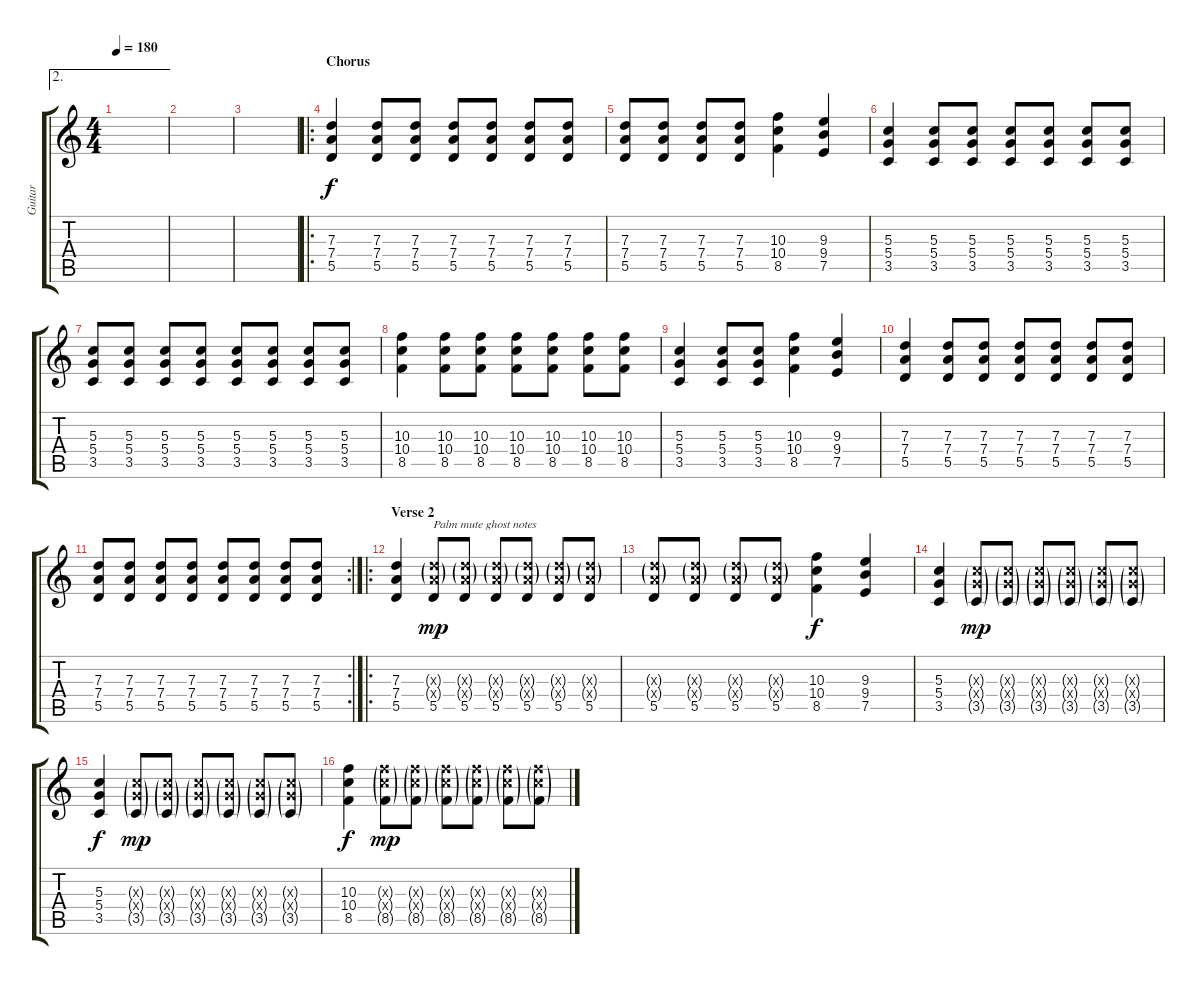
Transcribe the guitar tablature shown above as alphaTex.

\track ("Guitar" "Guitar") {instrument overdrivenguitar}
\staff {score tabs}
\tuning (E4 B3 G3 D3 A2 E2) {hide}
\ae 2
\ts (4 4)
\tempo 180
\clef g2
\ks c
|
|
|
\ro
\section ("" "Chorus")
(7.3 7.4 5.5).4 (7.3 7.4 5.5).8 (7.3 7.4 5.5).8 (7.3 7.4 5.5).8 (7.3 7.4 5.5).8 (7.3 7.4 5.5).8 (7.3 7.4 5.5).8 |
(7.3 7.4 5.5).8 (7.3 7.4 5.5).8 (7.3 7.4 5.5).8 (7.3 7.4 5.5).8 (10.3 10.4 8.5).4 (9.3 9.4 7.5).4 |
(5.3 5.4 3.5).4 (5.3 5.4 3.5).8 (5.3 5.4 3.5).8 (5.3 5.4 3.5).8 (5.3 5.4 3.5).8 (5.3 5.4 3.5).8 (5.3 5.4 3.5).8 |
(5.3 5.4 3.5).8 (5.3 5.4 3.5).8 (5.3 5.4 3.5).8 (5.3 5.4 3.5).8 (5.3 5.4 3.5).8 (5.3 5.4 3.5).8 (5.3 5.4 3.5).8 (5.3 5.4 3.5).8 |
(10.3 10.4 8.5).4 (10.3 10.4 8.5).8 (10.3 10.4 8.5).8 (10.3 10.4 8.5).8 (10.3 10.4 8.5).8 (10.3 10.4 8.5).8 (10.3 10.4 8.5).8 |
(5.3 5.4 3.5).4 (5.3 5.4 3.5).8 (5.3 5.4 3.5).8 (10.3 10.4 8.5).4 (9.3 9.4 7.5).4 |
(7.3 7.4 5.5).4 (7.3 7.4 5.5).8 (7.3 7.4 5.5).8 (7.3 7.4 5.5).8 (7.3 7.4 5.5).8 (7.3 7.4 5.5).8 (7.3 7.4 5.5).8 |
\rc 2
(7.3 7.4 5.5).8 (7.3 7.4 5.5).8 (7.3 7.4 5.5).8 (7.3 7.4 5.5).8 (7.3 7.4 5.5).8 (7.3 7.4 5.5).8 (7.3 7.4 5.5).8 (7.3 7.4 5.5).8 |
\ro
\section ("" "Verse 2")
(7.3 7.4 5.5).4 (7.3{g x} 7.4{g x} 5.5).8{txt "Palm mute ghost notes" dy mp} (7.3{g x} 7.4{g x} 5.5).8 (7.3{g x} 7.4{g x} 5.5).8 (7.3{g x} 7.4{g x} 5.5).8 (7.3{g x} 7.4{g x} 5.5).8 (7.3{g x} 7.4{g x} 5.5).8 |
(7.3{g x} 7.4{g x} 5.5).8 (7.3{g x} 7.4{g x} 5.5).8 (7.3{g x} 7.4{g x} 5.5).8 (7.3{g x} 7.4{g x} 5.5).8 (10.3 10.4 8.5).4{dy f} (9.3 9.4 7.5).4 |
(5.3 5.4 3.5).4 (5.3{g x} 5.4{g x} 3.5{g}).8{dy mp} (5.3{g x} 5.4{g x} 3.5{g}).8 (5.3{g x} 5.4{g x} 3.5{g}).8 (5.3{g x} 5.4{g x} 3.5{g}).8 (5.3{g x} 5.4{g x} 3.5{g}).8 (5.3{g x} 5.4{g x} 3.5{g}).8 |
(5.3 5.4 3.5).4{dy f} (5.3{g x} 5.4{g x} 3.5{g}).8{dy mp} (5.3{g x} 5.4{g x} 3.5{g}).8 (5.3{g x} 5.4{g x} 3.5{g}).8 (5.3{g x} 5.4{g x} 3.5{g}).8 (5.3{g x} 5.4{g x} 3.5{g}).8 (5.3{g x} 5.4{g x} 3.5{g}).8 |
(10.3 10.4 8.5).4{dy f} (10.3{g x} 10.4{g x} 8.5{g}).8{dy mp} (10.3{g x} 10.4{g x} 8.5{g}).8 (10.3{g x} 10.4{g x} 8.5{g}).8 (10.3{g x} 10.4{g x} 8.5{g}).8 (10.3{g x} 10.4{g x} 8.5{g}).8 (10.3{g x} 10.4{g x} 8.5{g}).8
